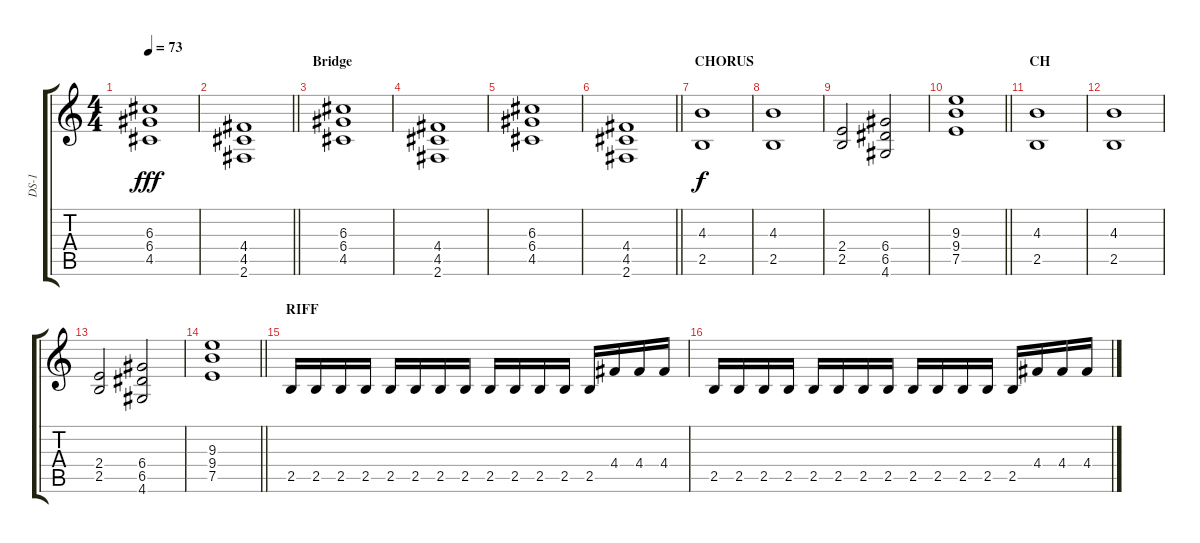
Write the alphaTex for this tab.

\track ("DS-1" "DS-1") {instrument distortionguitar}
\staff {score tabs}
\tuning (E4 B3 G3 D3 A2 E2) {hide}
\ts (4 4)
\tempo 73
\clef g2
\ks c
(6.3 6.4 4.5).1{dy fff} |
\barLineRight lightlight
(4.4 4.5 2.6).1 |
\section ("" "Bridge")
(6.3 6.4 4.5).1 |
(4.4 4.5 2.6).1 |
(6.3 6.4 4.5).1 |
\barLineRight lightlight
(4.4 4.5 2.6).1 |
\section ("" "CHORUS")
(4.3 2.5).1{dy f} |
(4.3 2.5).1 |
(2.4 2.5).2 (6.4 6.5 4.6).2 |
\barLineRight lightlight
(9.3 9.4 7.5).1 |
\section ("" "CH")
(4.3 2.5).1 |
(4.3 2.5).1 |
(2.4 2.5).2 (6.4 6.5 4.6).2 |
\barLineRight lightlight
(9.3 9.4 7.5).1 |
\section ("" "RIFF")
2.5.16 2.5.16 2.5.16 2.5.16 2.5.16 2.5.16 2.5.16 2.5.16 2.5.16 2.5.16 2.5.16 2.5.16 2.5.16 4.4.16 4.4.16 4.4.16 |
2.5.16 2.5.16 2.5.16 2.5.16 2.5.16 2.5.16 2.5.16 2.5.16 2.5.16 2.5.16 2.5.16 2.5.16 2.5.16 4.4.16 4.4.16 4.4.16
